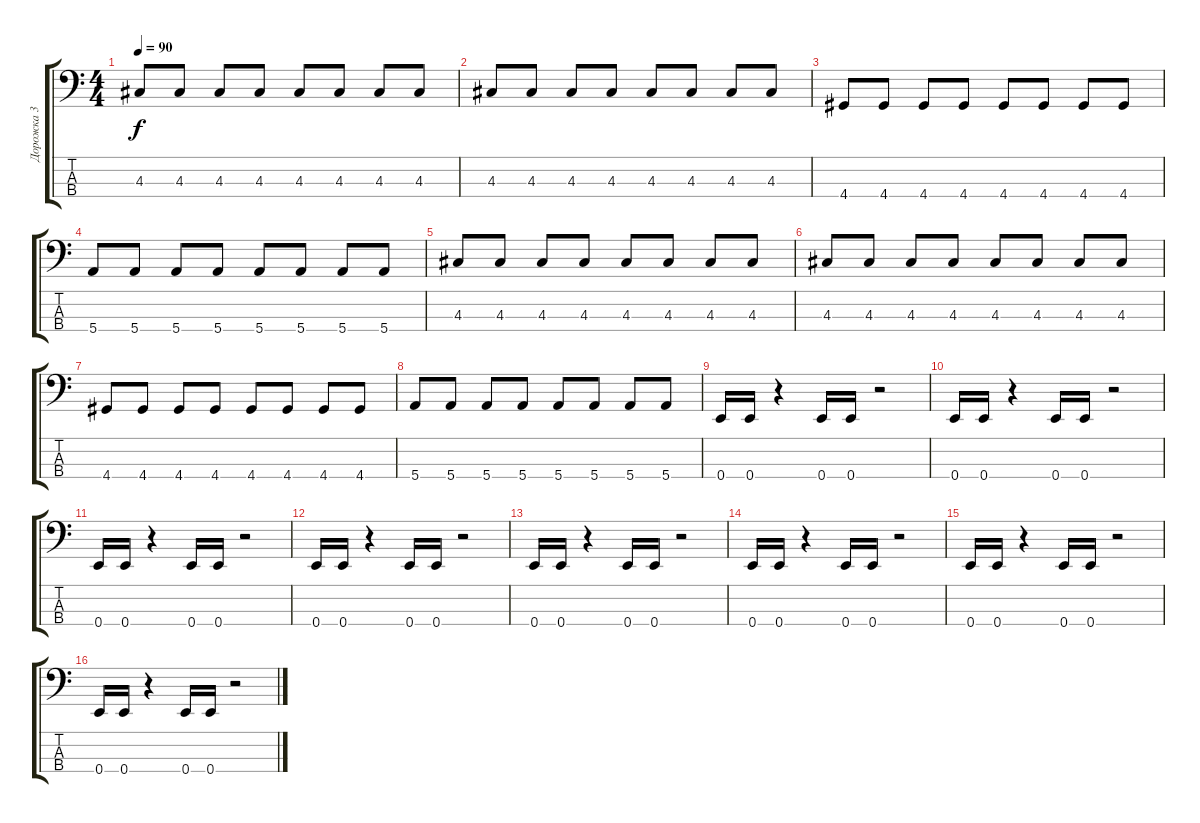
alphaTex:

\track ("Дорожка 3" "Дорожка 3") {instrument electricbassfinger}
\staff {score tabs}
\tuning (G2 D2 A1 E1) {hide}
\ts (4 4)
\tempo 90
\clef f4
\ks c
4.3.8{dy f} 4.3.8 4.3.8 4.3.8 4.3.8 4.3.8 4.3.8 4.3.8 |
4.3.8 4.3.8 4.3.8 4.3.8 4.3.8 4.3.8 4.3.8 4.3.8 |
4.4.8 4.4.8 4.4.8 4.4.8 4.4.8 4.4.8 4.4.8 4.4.8 |
5.4.8 5.4.8 5.4.8 5.4.8 5.4.8 5.4.8 5.4.8 5.4.8 |
4.3.8 4.3.8 4.3.8 4.3.8 4.3.8 4.3.8 4.3.8 4.3.8 |
4.3.8 4.3.8 4.3.8 4.3.8 4.3.8 4.3.8 4.3.8 4.3.8 |
4.4.8 4.4.8 4.4.8 4.4.8 4.4.8 4.4.8 4.4.8 4.4.8 |
5.4.8 5.4.8 5.4.8 5.4.8 5.4.8 5.4.8 5.4.8 5.4.8 |
0.4.16 0.4.16 r.4 0.4.16 0.4.16 r.2 |
0.4.16 0.4.16 r.4 0.4.16 0.4.16 r.2 |
0.4.16 0.4.16 r.4 0.4.16 0.4.16 r.2 |
0.4.16 0.4.16 r.4 0.4.16 0.4.16 r.2 |
0.4.16 0.4.16 r.4 0.4.16 0.4.16 r.2 |
0.4.16 0.4.16 r.4 0.4.16 0.4.16 r.2 |
0.4.16 0.4.16 r.4 0.4.16 0.4.16 r.2 |
0.4.16 0.4.16 r.4 0.4.16 0.4.16 r.2
